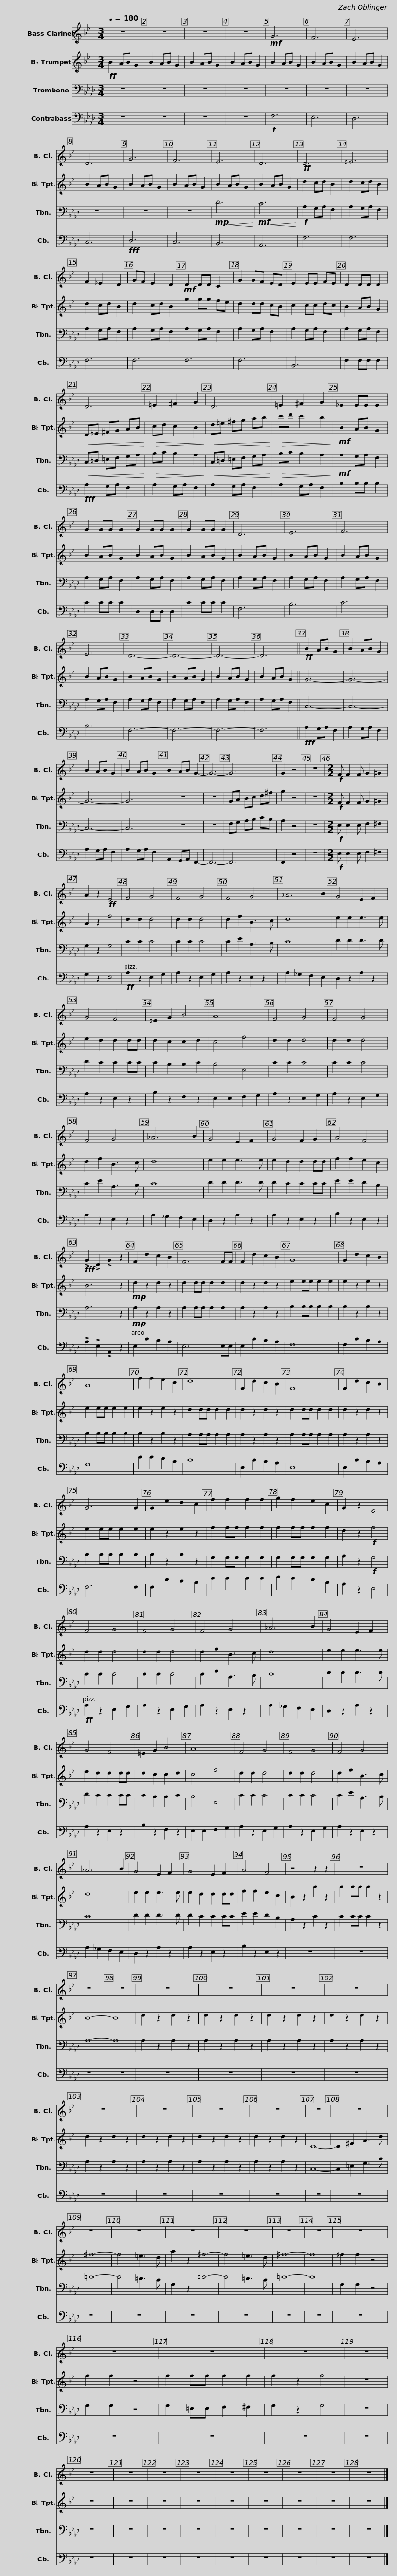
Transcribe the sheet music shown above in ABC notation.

X:1
%%score 1 2 3 4
L:1/8
Q:1/4=180
M:3/4
I:linebreak $
K:Ab
V:1 treble transpose=-14
V:2 treble transpose=-2
V:3 bass
V:4 bass transpose=-12
V:1
[K:Bb] z6 | z6 | z6 | z6 |!mf! G6 | %5
 F6 | E6 | D6 | G6 |$ F6 | %10
 E6 | D6 |!ff! D6 | =E6 | F2 _E2 D2 | %15
 GF E2 D2 |!mf! D2 DD C2 | G2 GF ED |$ E2 EE FE | D2 DD D2 | %20
 D6 | =E2 ^F2 G2 | D6 | =E2 ^F2 G2 | _E2 EE E2 |$ %25
 G2 GG G2 | G2 GG G2 | G2 GG G2 | D6 | E6 | %30
 F6 | E6 | D6- | D6- |$ D6- | %35
 D6 ||!ff! B2 AB G2 | B2 AB G2 | B2 AB G2 | B2 AB G2 | %40
 B2 AB G2- | G6- | G6 | G2 z4 |$ z6 | %45
[M:2/2]!f! F F2 F G2 ^G2 | A2 z2!ff! E4 | F4 G4 | F4 G4 | F4 G4 | %50
 _A6 B2 | G4 E2 F2 |$ G4 F4 | =E2 G2 B4 | A8 | %55
 F4 G4 | F4 G4 | F4 G4 | _A6 B2 |$ G4 E2 F2 | %60
 G4 F2 G2 | A4 F4 |!fff! !>!G2 !>!D2 !>!G2 z2 | F2 d2 c2 B2 | F6 FF | %65
 F2 d2 c2 B2 |$ G8 | G2 d2 c2 B2 | A8 | f2 f2 e2 c2 | %70
 d8 | F2 d2 c2 B2 | F8 | F2 d2 c2 B2 |$ G6 G2 | %75
 G2 e2 d2 c2 | f2 f2 f2 f2 | g2 f2 e2 c2 | G2 z2 E4 | F4 G4 | %80
 F4 G4 |$ F4 G4 | _A6 B2 | G4 E2 F2 | G4 F4 | %85
 =E2 G2 B4 | A8 | F4 G4 |$ F4 G4 | F4 G4 | %90
 _A6 B2 | G4 E2 F2 | G4 E2 F2 | A4 F4 | z4 z2 z2 |$ %95
 z8 | z8 | z8 | z8 | z8 | %100
 z8 | z8 | z8 | z8 |$ z8 | %105
 z8 | z8 | z8 | z8 | z8 | %110
 z8 | z8 | z8 | z8 |$ z8 | %115
 z8 | z8 | z8 | z8 | z8 | %120
 z8 | z8 | z8 | z8 | z8 | %125
 z8 | z8 | z8 |] %128
V:2
[K:Bb]!ff! B2 AB G2 | B2 AB G2 | B2 AB G2 | B2 AB G2 | B2 AB G2 | %5
 B2 AB G2 | B2 AB G2 | B2 AB G2 | B2 AB G2 |$ B2 AB G2 | %10
 B2 AB G2 | B2 AB G2 | d2 cd B2 | d2 cd B2 | d2 cd B2 | %15
 d2 cd B2 | g2 gg fe | d2 dd cB |$ c2 cc dc | B2 AB G2 | %20
!<(! D=E ^FG AB!<)! |!>(! cd c2 B2!>)! |!<(! d=e ^fg ab!<)! |!>(! c'd' c'2 b2!>)! |!mf! B2 AB G2 |$ %25
 B2 AB G2 | B2 AB G2 | B2 AB G2 | B2 AB G2 | B2 AB G2 | %30
 B2 AB G2 | B2 AB G2 | B2 AB G2 | B2 AB G2 |$ B2 AB G2 | %35
 B2 AB G2 || G6- | G6- | G6- | G6 | %40
 z6 | z6 | GA Bc d^f | g2 z4 |$ z6 | %45
[M:2/2]!f! F F2 F G2 ^G2 | A2 z2 f4 | d2 d2 d4 | d2 d2 d4 | d2 f2 B3 c | %50
 d8 | e2 e2 e3 e |$ e2 d2 d2 dd | d2 c2 c2 d2 | c4 f4 | %55
 d2 d2 d4 | d2 d2 d4 | d2 f2 B3 c | d8 |$ e2 e2 e3 e | %60
 e2 d2 d2 dd | f2 f2 e2 c2 | B6 z2 |!mp! d2 z2 d2 z2 | d2 dd d2 d2 | %65
 d2 z2 d2 z2 |$ e2 ee e2 e2 | e2 z2 e2 z2 | e2 ee e2 e2 | e2 z2 e2 z2 | %70
 d2 dd d2 d2 | d2 z2 d2 z2 | d2 dd d2 d2 | d2 z2 d2 z2 |$ e2 ee e2 e2 | %75
 e2 z2 e2 z2 | f2 ff f2 f2 | f2 ff f2 f2 | d2 z2!f! f4 | d2 d2 d4 | %80
 d2 d2 d4 |$ d2 f2 B3 c | d8 | e2 e2 e3 e | e2 d2 d2 dd | %85
 d2 c2 c2 d2 | c4 f4 | d2 d2 d4 |$ d2 d2 d4 | d2 f2 B3 c | %90
 d8 | e2 e2 e3 e | e2 d2 d2 dd | f2 f2 e2 c2 | B2 z2 b2 z2 |$ %95
 b2 bb b2 z2 | B8- | B8 | d2 z2 d2 z2 | d2 z2 d2 z2 | %100
 d2 z2 d2 z2 | d2 z2 d2 z2 | d2 z2 d2 z2 | d2 z2 d2 z2 |$ d2 z2 d2 z2 | %105
 d2 z2 d2 z2 | D8- | D2 ^F2 A3 d | ^f8- | f4 =e3 d | %110
 a2 z2 ^f4- | f4 =e3 d | ^f8- | f8 |$ =f2 f2 z4 | %115
 f2 f2 z4 | f2 ff f2 f2 | f2 z2 f4 | z8 | z8 | %120
 z8 | z8 | z8 | z8 | z8 | %125
 z8 | z8 | z8 |] %128
V:3
 z6 | z6 | z6 | z6 | z6 | %5
 z6 | z6 | z6 | z6 |$ z6 | %10
!mp!!<(! D6!<)! |!mf!!<(! C6!<)! |!f! A,2 G,A, F,2 | A,2 G,A, F,2 | A,2 G,A, F,2 | %15
 A,2 G,A, F,2 | A,2 G,A, F,2 | A,2 G,A, F,2 |$ A,2 G,A, F,2 | A,2 G,A, F,2 | %20
!<(! C,=D, =E,F, G,A,!<)! |!>(! B,C B,2 A,2!>)! |!<(! C,=D, =E,F, G,A,!<)! |!>(! B,C B,2 A,2!>)! |!mf! A,2 G,A, F,2 |$ %25
 A,2 G,A, F,2 | A,2 G,A, F,2 | A,2 G,A, F,2 | A,2 G,A, F,2 | A,2 G,A, F,2 | %30
 A,2 G,A, F,2 | A,2 G,A, F,2 | A,2 G,A, F,2 | A,2 G,A, F,2 |$ A,2 G,A, F,2 | %35
 A,2 G,A, F,2 || C,6- | C,6- | C,6- | C,6 | %40
 z6 | z6 | F,G, A,B, CB, | A,2 z4 |$ z6 | %45
[M:2/2]!f! E, E,2 E, F,2 ^F,2 | G,2 z2 G,4 | C2 C2 C4 | C2 C2 C4 | C2 E2 A,3 B, | %50
 C8 | D2 D2 D3 D |$ D2 C2 C2 CC | C2 B,2 B,2 C2 | B,4 E,4 | %55
 C2 C2 C4 | C2 C2 C4 | C2 E2 A,3 B, | C8 |$ D2 D2 D3 D | %60
 D2 C2 C2 CC | E2 E2 D2 B,2 | A,6 z2 |!mp! A,2 z2 A,2 z2 | A,2 A,A, A,2 A,2 | %65
 A,2 z2 A,2 z2 |$ B,2 B,B, B,2 B,2 | B,2 z2 B,2 z2 | B,2 B,B, B,2 B,2 | B,2 z2 B,2 z2 | %70
 A,2 A,A, A,2 A,2 | A,2 z2 A,2 z2 | A,2 A,A, A,2 A,2 | A,2 z2 A,2 z2 |$ B,2 B,B, B,2 B,2 | %75
 B,2 z2 B,2 z2 | G,2 G,G, G,2 G,2 | G,2 G,G, G,2 G,2 | A,2 z2!f! G,4 | C2 C2 C4 | %80
 C2 C2 C4 |$ C2 E2 A,3 B, | C8 | D2 D2 D3 D | D2 C2 C2 CC | %85
 C2 B,2 B,2 C2 | B,4 E,4 | C2 C2 C4 |$ C2 C2 C4 | C2 E2 A,3 B, | %90
 C8 | D2 D2 D3 D | D2 C2 C2 CC | E2 E2 D2 B,2 | A,2 z2 C2 z2 |$ %95
 C2 CC C2 z2 | A,8- | A,8 | A,2 z2 A,2 z2 | A,2 z2 A,2 z2 | %100
 A,2 z2 A,2 z2 | A,2 z2 A,2 z2 | A,2 z2 A,2 z2 | A,2 z2 A,2 z2 |$ A,2 z2 A,2 z2 | %105
 A,2 z2 A,2 z2 | C,8- | C,2 =E,2 G,3 C | =E8- | E4 =D3 C | %110
 G,2 z2 =E4- | E4 =D3 C | =E8- | E8 |$ G,2 G,2 z4 | %115
 G,2 G,2 z4 | G,2 =E,E, F,2 ^F,2 | G,2 z2 G,4 | z8 | z8 | %120
 z8 | z8 | z8 | z8 | z8 | %125
 z8 | z8 | z8 |] %128
V:4
 z6 | z6 | z6 | z6 |!f! F,6 | %5
 E,6 | D,6 | C,6 |!fff! D,6 |$ C,6 | %10
 B,,6 | A,,6 | F,6 | F,6 | F,6 | %15
 F,6 | F,6 | F,6 |$ B,,6 | F,2 F,F, F,2 | %20
!fff! A,2 G,A, F,2 | A,2 G,A, F,2 | A,2 G,A, F,2 | A,2 G,A, F,2 | B,2 B,B, B,2 |$ %25
 C2 CC C2 | D,2 D,D, D,2 | C2 CC C2 | F,6 | B,6 | %30
 C6 | B,6 | F,6- | F,6- |$ F,6- | %35
 F,6 ||!fff! A,2 G,A, F,2 | A,2 G,A, F,2 | A,2 G,A, F,2 | A,2 G,A, F,2 | %40
 A,,2 G,,A,, F,,2- | F,,6- | F,,6 | F,,2 z4 |$ z6 | %45
[M:2/2]!f! E, E,2 E, F,2 ^F,2 | G,2 z2 E,4 |!ff! A,2 z2 E,2 G,2 | A,2 z2 E,2 G,2 | A,2 z2 E,2 z2 | %50
 A,2 _G,2 F,2 E,2 | D,2 z2 A,2 z2 |$ A,2 z2 E,2 z2 | B,2 z2 F,2 z2 | E,2 E,2 F,2 G,2 | %55
 A,2 z2 E,2 G,2 | A,2 z2 E,2 G,2 | A,2 z2 E,2 z2 | A,2 _G,2 F,2 E,2 |$ D,2 z2 A,2 z2 | %60
 A,2 z2 E,2 z2 | B,2 z2 E,2 z2 | !>!A,2 !>!E,2 !>!A,,2 z2 | E,2 C2 B,2 A,2 | E,6 E,E, | %65
 E,2 C2 B,2 A,2 |$ F,8 | F,2 C2 B,2 A,2 | G,8 | E2 E2 D2 B,2 | %70
 C8 | E,2 C2 B,2 A,2 | E,8 | E,2 C2 B,2 A,2 |$ F,6 F,2 | %75
 F,2 D2 C2 B,2 | E2 E2 E2 E2 | F2 E2 D2 B,2 | A,2 z2 E,4 |!ff! A,2 z2 E,2 G,2 | %80
 A,2 z2 E,2 G,2 |$ A,2 z2 E,2 z2 | A,2 _G,2 F,2 E,2 | D,2 z2 A,2 z2 | A,2 z2 E,2 z2 | %85
 B,2 z2 F,2 z2 | E,2 E,2 F,2 G,2 | A,2 z2 E,2 G,2 |$ A,2 z2 E,2 G,2 | A,2 z2 E,2 z2 | %90
 A,2 _G,2 F,2 E,2 | D,2 z2 A,2 z2 | A,2 z2 E,2 z2 | B,2 z2 E,2 z2 | z8 |$ %95
 z8 | z8 | z8 | z8 | z8 | %100
 z8 | z8 | z8 | z8 |$ z8 | %105
 z8 | z8 | z8 | z8 | z8 | %110
 z8 | z8 | z8 | z8 |$ z8 | %115
 z8 | z8 | z8 | z8 | z8 | %120
 z8 | z8 | z8 | z8 | z8 | %125
 z8 | z8 | z8 |] %128
